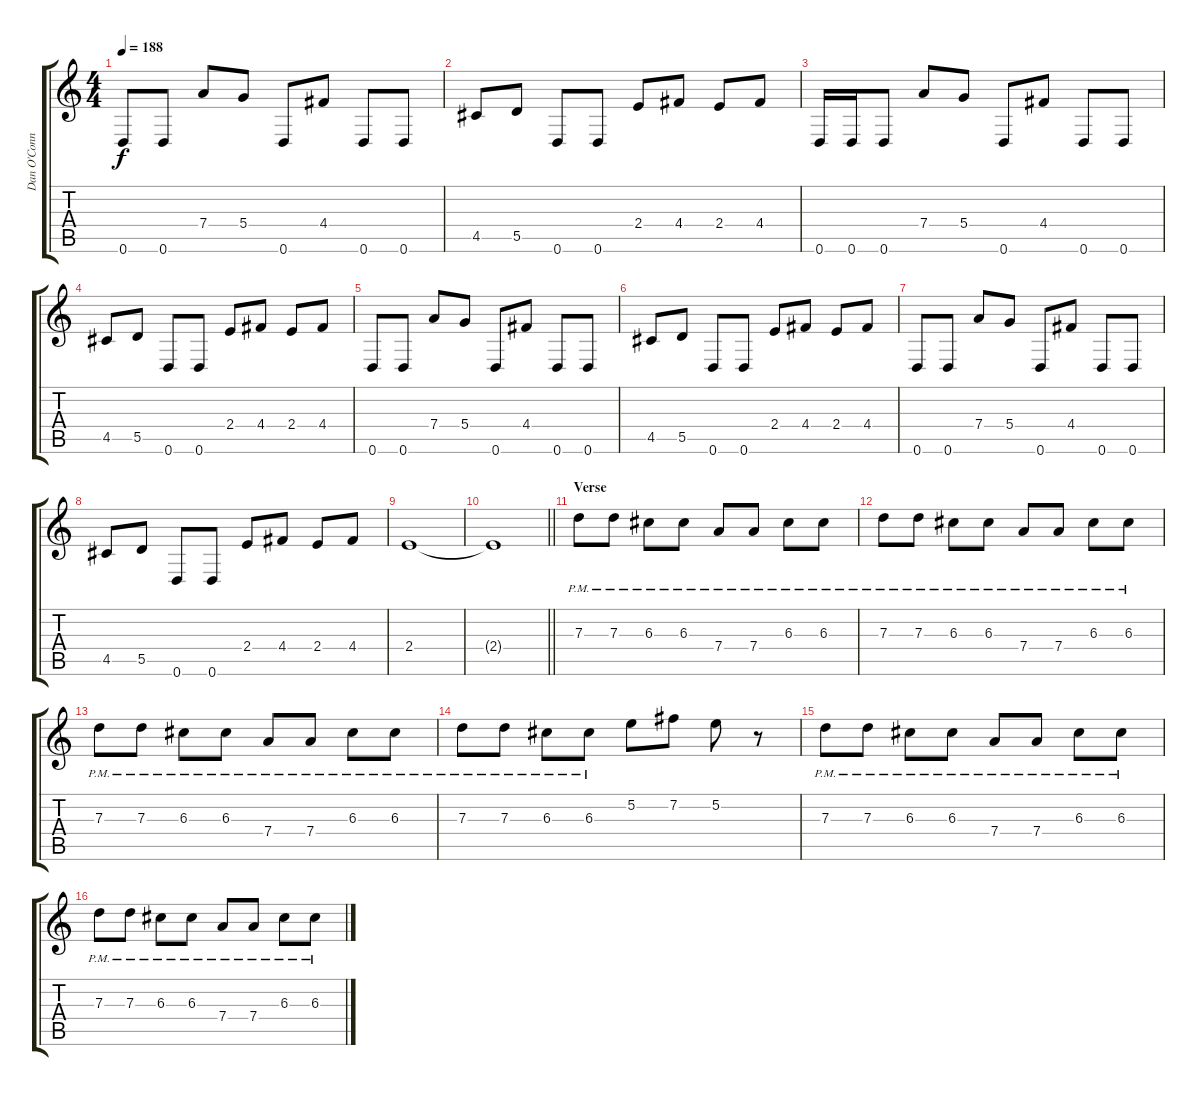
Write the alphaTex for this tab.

\track ("Dan O'Connor" "Dan O'Conn") {instrument distortionguitar}
\staff {score tabs}
\tuning (E4 B3 G3 D3 A2 D2) {hide}
\ts (4 4)
\tempo 188
\clef g2
\ks c
0.6.8{dy f} 0.6.8 7.4.8 5.4.8 0.6.8 4.4.8 0.6.8 0.6.8 |
4.5.8 5.5.8 0.6.8 0.6.8 2.4.8 4.4.8 2.4.8 4.4.8 |
0.6.16 0.6.16 0.6.8 7.4.8 5.4.8 0.6.8 4.4.8 0.6.8 0.6.8 |
4.5.8 5.5.8 0.6.8 0.6.8 2.4.8 4.4.8 2.4.8 4.4.8 |
0.6.8 0.6.8 7.4.8 5.4.8 0.6.8 4.4.8 0.6.8 0.6.8 |
4.5.8 5.5.8 0.6.8 0.6.8 2.4.8 4.4.8 2.4.8 4.4.8 |
0.6.8 0.6.8 7.4.8 5.4.8 0.6.8 4.4.8 0.6.8 0.6.8 |
4.5.8 5.5.8 0.6.8 0.6.8 2.4.8 4.4.8 2.4.8 4.4.8 |
2.4.1 |
\barLineRight lightlight
2.4{t}.1 |
\section ("" "Verse")
7.3{pm}.8 7.3{pm}.8 6.3{pm}.8 6.3{pm}.8 7.4{pm}.8 7.4{pm}.8 6.3{pm}.8 6.3{pm}.8 |
7.3{pm}.8 7.3{pm}.8 6.3{pm}.8 6.3{pm}.8 7.4{pm}.8 7.4{pm}.8 6.3{pm}.8 6.3{pm}.8 |
7.3{pm}.8 7.3{pm}.8 6.3{pm}.8 6.3{pm}.8 7.4{pm}.8 7.4{pm}.8 6.3{pm}.8 6.3{pm}.8 |
7.3{pm}.8 7.3{pm}.8 6.3{pm}.8 6.3{pm}.8 5.2.8 7.2.8 5.2.8 r.8 |
7.3{pm}.8 7.3{pm}.8 6.3{pm}.8 6.3{pm}.8 7.4{pm}.8 7.4{pm}.8 6.3{pm}.8 6.3{pm}.8 |
7.3{pm}.8 7.3{pm}.8 6.3{pm}.8 6.3{pm}.8 7.4{pm}.8 7.4{pm}.8 6.3{pm}.8 6.3{pm}.8
